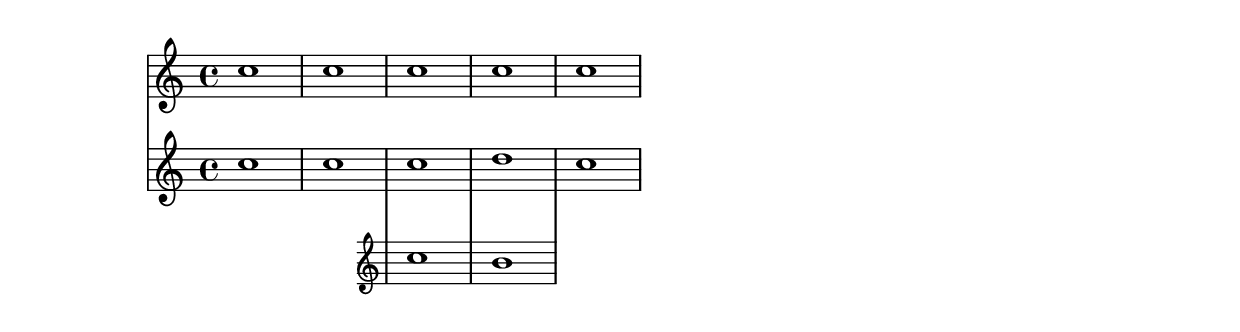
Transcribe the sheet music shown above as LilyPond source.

%% DO NOT EDIT this file manually; it is automatically
%% generated from LSR http://lsr.dsi.unimi.it
%% Make any changes in LSR itself, or in Documentation/snippets/new/ ,
%% and then run scripts/auxiliar/makelsr.py
%%
%% This file is in the public domain.
\version "2.12.2"

\header {
  lsrtags = "staff-notation, contexts-and-engravers"

%% Translation of GIT committish: fa19277d20f8ab0397c560eb0e7b814bd804ecec
  texidoces = "
Se puede añadir (posiblemente de forma temporal) un pentagrama
nuevo una vez que la pieza ha comenzado.

"
  doctitlees = "Añadir un pentagrama nuevo"

  texidoc = "
An extra staff can be added (possibly temporarily) after the start of a
piece.

"
  doctitle = "Adding an extra staff"
} % begin verbatim

\score {
  <<
    \new Staff \relative c'' {
      c1 | c | c | c | c
    }
    \new StaffGroup \relative c'' {
      \new Staff {
        c1 | c
        <<
          {
            c1 | d
          }
          \new Staff {
            \once \override Staff.TimeSignature #'stencil = ##f
            c1 | b
          }
        >>
        c1
      }
    }
  >>
}

